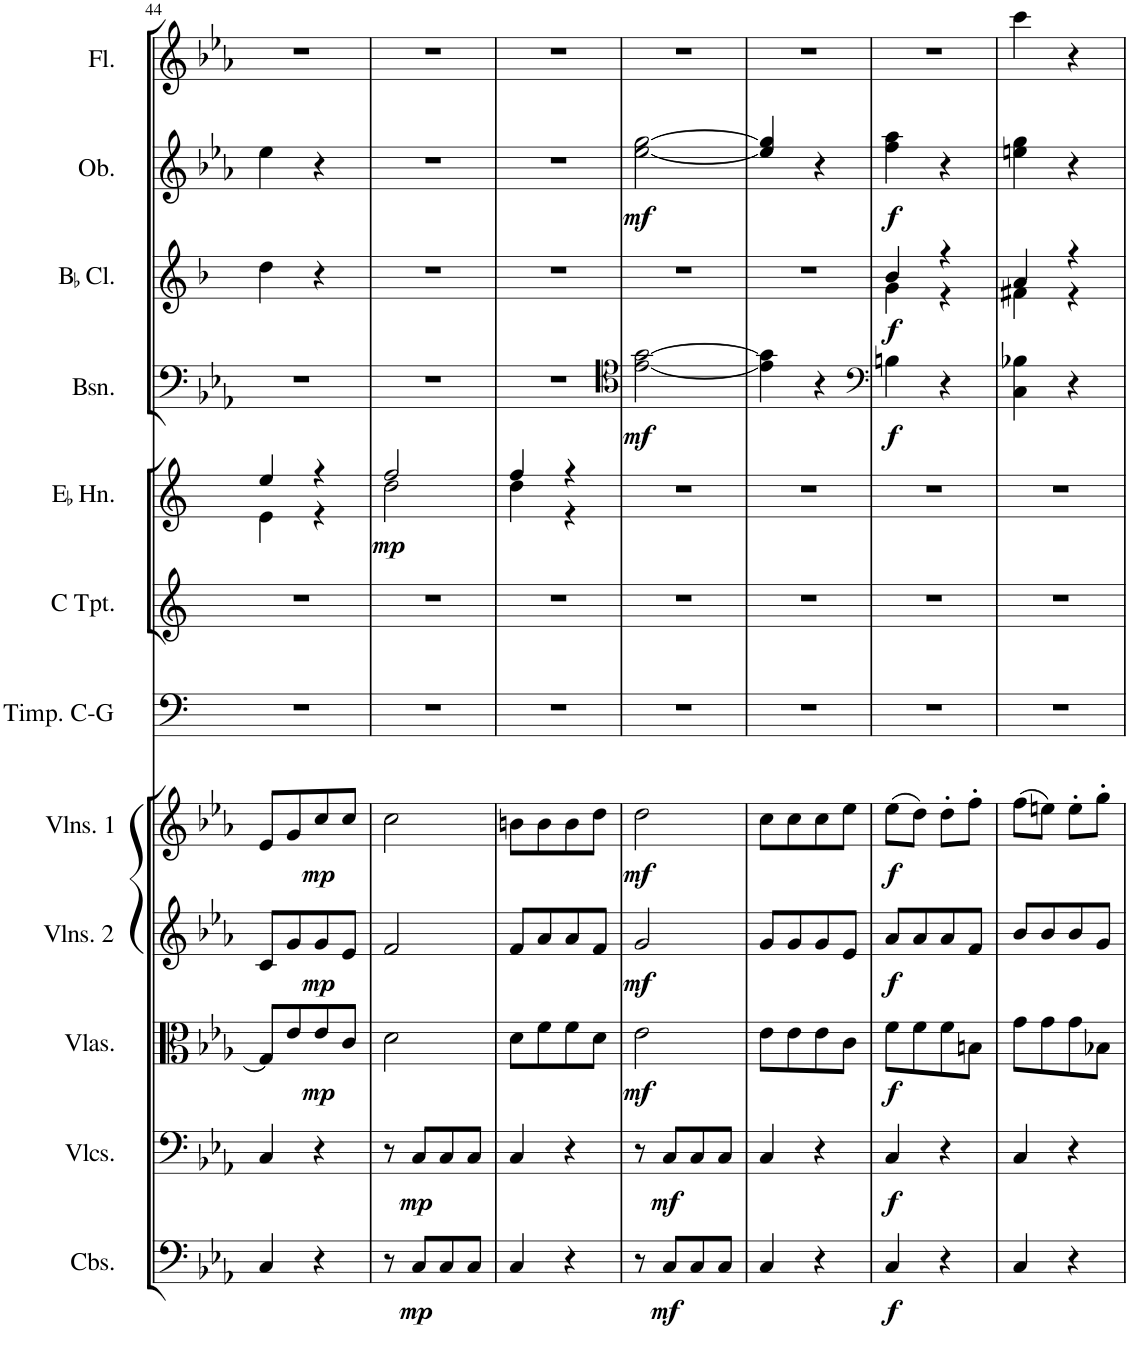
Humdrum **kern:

**kern	**dynam	**kern	**dynam	**kern	**dynam	**kern	**dynam	**kern	**dynam	**kern	**kern	**kern	**dynam	**kern	**dynam	**kern	**dynam	**kern	**dynam	**kern
*part12	*part12	*part11	*part11	*part10	*part10	*part9	*part9	*part8	*part8	*part7	*part6	*part5	*part5	*part4	*part4	*part3	*part3	*part2	*part2	*part1
*staff12	*staff12	*staff11	*staff11	*staff10	*staff10	*staff9	*staff9	*staff8	*staff8	*staff7	*staff6	*staff5	*staff5	*staff4	*staff4	*staff3	*staff3	*staff2	*staff2	*staff1
*I"Contrabasses	*	*I"Violoncellos	*	*I"Violas	*	*I"Violins 2	*	*I"Violins 1	*	*I"Timpani  C - G	*I"C Trumpet	*I"EaccidentalFlat Horn	*	*I"Bassoon	*	*I"BaccidentalFlat Clarinet	*	*I"Oboe	*	*I"Flute
*I'Cbs.	*	*I'Vlcs.	*	*I'Vlas.	*	*I'Vlns. 2	*	*I'Vlns. 1	*	*I'Timp. C-G	*I'C Tpt.	*I'EaccidentalFlat Hn.	*	*I'Bsn.	*	*I'BaccidentalFlat Cl.	*	*I'Ob.	*	*I'Fl.
!!LO:PB:g=z
*clefF4	*	*clefF4	*	*clefC3	*	*clefG2	*	*clefG2	*	*clefF4	*clefG2	*clefG2	*	*clefF4	*	*clefG2	*	*clefG2	*	*clefG2
*Trd7c12	*	*	*	*	*	*	*	*	*	*	*Trd1c2	*Trd5c9	*	*	*	*Trd1c2	*	*	*	*
*k[b-e-a-]	*	*k[b-e-a-]	*	*k[b-e-a-]	*	*k[b-e-a-]	*	*k[b-e-a-]	*	*k[]	*k[]	*k[]	*	*k[b-e-a-]	*	*k[b-]	*	*k[b-e-a-]	*	*k[b-e-a-]
*M2/4	*	*M2/4	*	*M2/4	*	*M2/4	*	*M2/4	*	*M2/4	*M2/4	*M2/4	*	*M2/4	*	*M2/4	*	*M2/4	*	*M2/4
=44	=44	=44	=44	=44	=44	=44	=44	=44	=44	=44	=44	=44	=44	=44	=44	=44	=44	=44	=44	=44
*	*	*	*	*	*	*	*	*	*	*	*	*^	*	*	*	*	*	*	*	*
4C/	.	4C/	.	8G/L]	.	8c/L	.	8e-/L	.	2r	2r	4ee/	4e\	.	2r	.	4dd\	.	4ee-\	.	2r
.	.	.	.	8e-/	.	8g/	.	8g/	.	.	.	.	.	.	.	.	.	.	.	.	.
!	!	!	!	!	!LO:DY:b	!	!LO:DY:b	!	!LO:DY:b	!	!	!	!	!	!	!	!	!	!	!	!
4r	.	4r	.	8e-/	mp	8g/	mp	8cc/	mp	.	.	4r	4r	.	.	.	4r	.	4r	.	.
.	.	.	.	8c/J	.	8e-/J	.	8cc/J	.	.	.	.	.	.	.	.	.	.	.	.	.
=45	=45	=45	=45	=45	=45	=45	=45	=45	=45	=45	=45	=45	=45	=45	=45	=45	=45	=45	=45	=45	=45
!	!	!	!	!	!	!	!	!	!	!	!	!	!	!LO:DY:b	!	!	!	!	!	!	!
8r	.	8r	.	2d\	.	2f/	.	2cc\	.	2r	2r	2ff/	2dd\	mp	2r	.	2r	.	2r	.	2r
!	!LO:DY:b	!	!LO:DY:b	!	!	!	!	!	!	!	!	!	!	!	!	!	!	!	!	!	!
8C/L	mp	8C/L	mp	.	.	.	.	.	.	.	.	.	.	.	.	.	.	.	.	.	.
8C/	.	8C/	.	.	.	.	.	.	.	.	.	.	.	.	.	.	.	.	.	.	.
8C/J	.	8C/J	.	.	.	.	.	.	.	.	.	.	.	.	.	.	.	.	.	.	.
=46	=46	=46	=46	=46	=46	=46	=46	=46	=46	=46	=46	=46	=46	=46	=46	=46	=46	=46	=46	=46	=46
4C/	.	4C/	.	8d\L	.	8f/L	.	8bn\L	.	2r	2r	4ff/	4dd\	.	2r	.	2r	.	2r	.	2r
.	.	.	.	8f\	.	8a-/	.	8b\	.	.	.	.	.	.	.	.	.	.	.	.	.
4r	.	4r	.	8f\	.	8a-/	.	8b\	.	.	.	4r	4r	.	.	.	.	.	.	.	.
.	.	.	.	8d\J	.	8f/J	.	8dd\J	.	.	.	.	.	.	.	.	.	.	.	.	.
*	*	*	*	*	*	*	*	*	*	*	*	*v	*v	*	*	*	*	*	*	*	*
=47	=47	=47	=47	=47	=47	=47	=47	=47	=47	=47	=47	=47	=47	=47	=47	=47	=47	=47	=47	=47
*	*	*	*	*	*	*	*	*	*	*	*	*	*	*clefC4	*	*	*	*	*	*
!	!	!	!	!	!LO:DY:b	!	!LO:DY:b	!	!LO:DY:b	!	!	!	!	!	!LO:DY:b	!	!	!	!LO:DY:b	!
8r	.	8r	.	2e-\	mf	2g/	mf	2dd\	mf	2r	2r	2r	.	[2e-\ [2g\	mf	2r	.	[2ee-\ [2gg\	mf	2r
!	!LO:DY:b	!	!LO:DY:b	!	!	!	!	!	!	!	!	!	!	!	!	!	!	!	!	!
8C/L	mf	8C/L	mf	.	.	.	.	.	.	.	.	.	.	.	.	.	.	.	.	.
8C/	.	8C/	.	.	.	.	.	.	.	.	.	.	.	.	.	.	.	.	.	.
8C/J	.	8C/J	.	.	.	.	.	.	.	.	.	.	.	.	.	.	.	.	.	.
=48	=48	=48	=48	=48	=48	=48	=48	=48	=48	=48	=48	=48	=48	=48	=48	=48	=48	=48	=48	=48
4C/	.	4C/	.	8e-\L	.	8g/L	.	8cc\L	.	2r	2r	2r	.	4e-\] 4g\]	.	2r	.	4ee-/] 4gg/]	.	2r
.	.	.	.	8e-\	.	8g/	.	8cc\	.	.	.	.	.	.	.	.	.	.	.	.
4r	.	4r	.	8e-\	.	8g/	.	8cc\	.	.	.	.	.	4r	.	.	.	4r	.	.
.	.	.	.	8c\J	.	8e-/J	.	8ee-\J	.	.	.	.	.	.	.	.	.	.	.	.
=49	=49	=49	=49	=49	=49	=49	=49	=49	=49	=49	=49	=49	=49	=49	=49	=49	=49	=49	=49	=49
*	*	*	*	*	*	*	*	*	*	*	*	*	*	*clefF4	*	*	*	*	*	*
*	*	*	*	*	*	*	*	*	*	*	*	*	*	*	*	*^	*	*	*	*
!	!LO:DY:b	!	!LO:DY:b	!	!LO:DY:b	!	!LO:DY:b	!	!LO:DY:b	!	!	!	!	!	!LO:DY:b	!	!	!LO:DY:b	!	!LO:DY:b	!
4C/	f	4C/	f	8f\L	f	8a-/L	f	(8ee-\L	f	2r	2r	2r	.	4Bn\	f	4b-/	4g\	f	4ff\ 4aa-\	f	2r
.	.	.	.	8f\	.	8a-/	.	8dd\J)	.	.	.	.	.	.	.	.	.	.	.	.	.
4r	.	4r	.	8f\	.	8a-/	.	8dd'\L	.	.	.	.	.	4r	.	4r	4r	.	4r	.	.
.	.	.	.	8Bn\J	.	8f/J	.	8ff'\J	.	.	.	.	.	.	.	.	.	.	.	.	.
=50	=50	=50	=50	=50	=50	=50	=50	=50	=50	=50	=50	=50	=50	=50	=50	=50	=50	=50	=50	=50	=50
4C/	.	4C/	.	8g\L	.	8b-/L	.	(8ff\L	.	2r	2r	2r	.	4C\ 4B-X\	.	4a/	4f#X\	.	4een\ 4gg\	.	4ccc\
.	.	.	.	8g\	.	8b-/	.	8een\J)	.	.	.	.	.	.	.	.	.	.	.	.	.
4r	.	4r	.	8g\	.	8b-/	.	8ee'\L	.	.	.	.	.	4r	.	4r	4r	.	4r	.	4r
.	.	.	.	8B-X\J	.	8g/J	.	8gg'\J	.	.	.	.	.	.	.	.	.	.	.	.	.
*	*	*	*	*	*	*	*	*	*	*	*	*	*	*	*	*v	*v	*	*	*	*
=	=	=	=	=	=	=	=	=	=	=	=	=	=	=	=	=	=	=	=	=
*-	*-	*-	*-	*-	*-	*-	*-	*-	*-	*-	*-	*-	*-	*-	*-	*-	*-	*-	*-	*-
